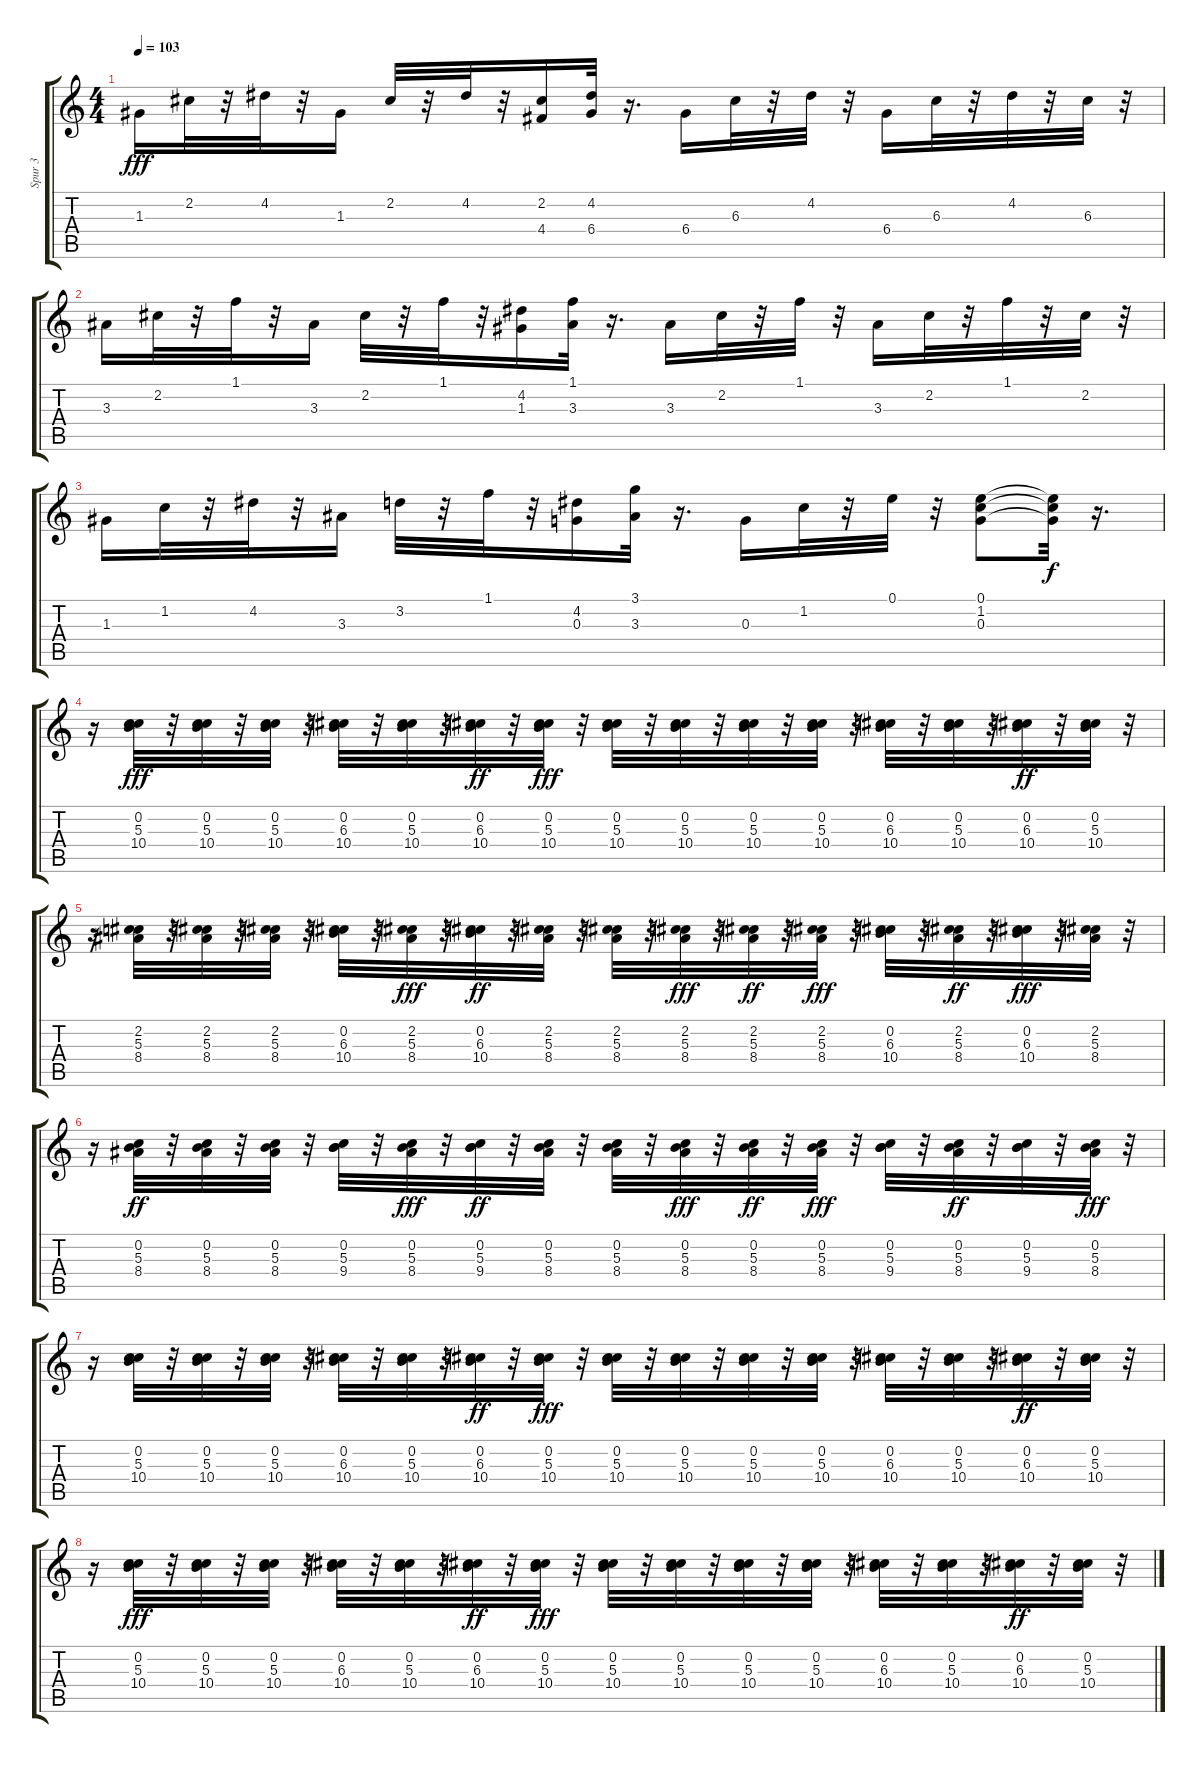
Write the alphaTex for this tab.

\track ("Spur 3" "Spur 3") {instrument acousticguitarnylon}
\staff {score tabs}
\tuning (E4 B3 G3 D3 A2 E2) {hide}
\ts (4 4)
\tempo 103
\clef g2
\ks c
1.3.16{dy fff balance 0} 2.2.32{balance 8} r.32 4.2.32{balance 16} r.32 1.3.16{balance 0} 2.2.32{balance 8} r.32 4.2.32{balance 16} r.32 (2.2 4.4).16{balance 8} (4.2 6.4).32 r.16{d} 6.4.16{balance 0} 6.3.32{balance 8} r.32 4.2.32{balance 16} r.32 6.4.16{balance 0} 6.3.32{balance 8} r.32 4.2.32{balance 16} r.32 6.3.32{balance 8} r.32 |
3.3.16{balance 0} 2.2.32{balance 8} r.32 1.1.32{balance 16} r.32 3.3.16{balance 0} 2.2.32{balance 8} r.32 1.1.32{balance 16} r.32 (4.2 1.3).16{balance 8} (1.1 3.3).32 r.16{d} 3.3.16{balance 0} 2.2.32{balance 8} r.32 1.1.32{balance 16} r.32 3.3.16{balance 0} 2.2.32{balance 8} r.32 1.1.32{balance 16} r.32 2.2.32{balance 8} r.32 |
1.3.16{balance 0} 1.2.32{balance 8} r.32 4.2.32{balance 16} r.32 3.3.16{balance 0} 3.2.32{balance 8} r.32 1.1.32{balance 16} r.32 (4.2 0.3).16{balance 8} (3.1 3.3).32 r.16{d} 0.3.16{balance 0} 1.2.32{balance 8} r.32 0.1.32{balance 16} r.32 (0.1 1.2 0.3).8{balance 8} (0.1{t} 1.2{t} 0.3{t}).32{dy f} r.16{d} |
r.16 (0.2 5.3 10.4).32{dy fff balance 0} r.32 (0.2 5.3 10.4).32{balance 16} r.32 (0.2 5.3 10.4).32{balance 0} r.32 (0.2 6.3 10.4).32{balance 16} r.32 (0.2 5.3 10.4).32{balance 0} r.32 (0.2 6.3 10.4).32{dy ff balance 16} r.32 (0.2 5.3 10.4).32{dy fff balance 0} r.32 (0.2 5.3 10.4).32{balance 16} r.32 (0.2 5.3 10.4).32{balance 0} r.32 (0.2 5.3 10.4).32{balance 16} r.32 (0.2 5.3 10.4).32{balance 0} r.32 (0.2 6.3 10.4).32{balance 16} r.32 (0.2 5.3 10.4).32{balance 0} r.32 (0.2 6.3 10.4).32{dy ff balance 16} r.32 (0.2 5.3 10.4).32{balance 0} r.32 |
r.16 (2.2 5.3 8.4).32{balance 0} r.32 (2.2 5.3 8.4).32{balance 16} r.32 (2.2 5.3 8.4).32{balance 0} r.32 (0.2 6.3 10.4).32{balance 16} r.32 (2.2 5.3 8.4).32{dy fff balance 0} r.32 (0.2 6.3 10.4).32{dy ff balance 16} r.32 (2.2 5.3 8.4).32{balance 0} r.32 (2.2 5.3 8.4).32{balance 16} r.32 (2.2 5.3 8.4).32{dy fff balance 0} r.32 (2.2 5.3 8.4).32{dy ff balance 16} r.32 (2.2 5.3 8.4).32{dy fff balance 0} r.32 (0.2 6.3 10.4).32{balance 16} r.32 (2.2 5.3 8.4).32{dy ff balance 0} r.32 (0.2 6.3 10.4).32{dy fff balance 16} r.32 (2.2 5.3 8.4).32{balance 0} r.32 |
r.16 (0.2 5.3 8.4).32{dy ff balance 0} r.32 (0.2 5.3 8.4).32{balance 16} r.32 (0.2 5.3 8.4).32{balance 0} r.32 (0.2 5.3 9.4).32{balance 16} r.32 (0.2 5.3 8.4).32{dy fff balance 0} r.32 (0.2 5.3 9.4).32{dy ff balance 16} r.32 (0.2 5.3 8.4).32{balance 0} r.32 (0.2 5.3 8.4).32{balance 16} r.32 (0.2 5.3 8.4).32{dy fff balance 0} r.32 (0.2 5.3 8.4).32{dy ff balance 16} r.32 (0.2 5.3 8.4).32{dy fff balance 0} r.32 (0.2 5.3 9.4).32{balance 16} r.32 (0.2 5.3 8.4).32{dy ff balance 0} r.32 (0.2 5.3 9.4).32{balance 16} r.32 (0.2 5.3 8.4).32{dy fff balance 0} r.32 |
r.16 (0.2 5.3 10.4).32{balance 0} r.32 (0.2 5.3 10.4).32{balance 16} r.32 (0.2 5.3 10.4).32{balance 0} r.32 (0.2 6.3 10.4).32{balance 16} r.32 (0.2 5.3 10.4).32{balance 0} r.32 (0.2 6.3 10.4).32{dy ff balance 16} r.32 (0.2 5.3 10.4).32{dy fff balance 0} r.32 (0.2 5.3 10.4).32{balance 16} r.32 (0.2 5.3 10.4).32{balance 0} r.32 (0.2 5.3 10.4).32{balance 16} r.32 (0.2 5.3 10.4).32{balance 0} r.32 (0.2 6.3 10.4).32{balance 16} r.32 (0.2 5.3 10.4).32{balance 0} r.32 (0.2 6.3 10.4).32{dy ff balance 16} r.32 (0.2 5.3 10.4).32{balance 0} r.32 |
r.16 (0.2 5.3 10.4).32{dy fff balance 0} r.32 (0.2 5.3 10.4).32{balance 16} r.32 (0.2 5.3 10.4).32{balance 0} r.32 (0.2 6.3 10.4).32{balance 16} r.32 (0.2 5.3 10.4).32{balance 0} r.32 (0.2 6.3 10.4).32{dy ff balance 16} r.32 (0.2 5.3 10.4).32{dy fff balance 0} r.32 (0.2 5.3 10.4).32{balance 16} r.32 (0.2 5.3 10.4).32{balance 0} r.32 (0.2 5.3 10.4).32{balance 16} r.32 (0.2 5.3 10.4).32{balance 0} r.32 (0.2 6.3 10.4).32{balance 16} r.32 (0.2 5.3 10.4).32{balance 0} r.32 (0.2 6.3 10.4).32{dy ff balance 16} r.32 (0.2 5.3 10.4).32{balance 0} r.32
